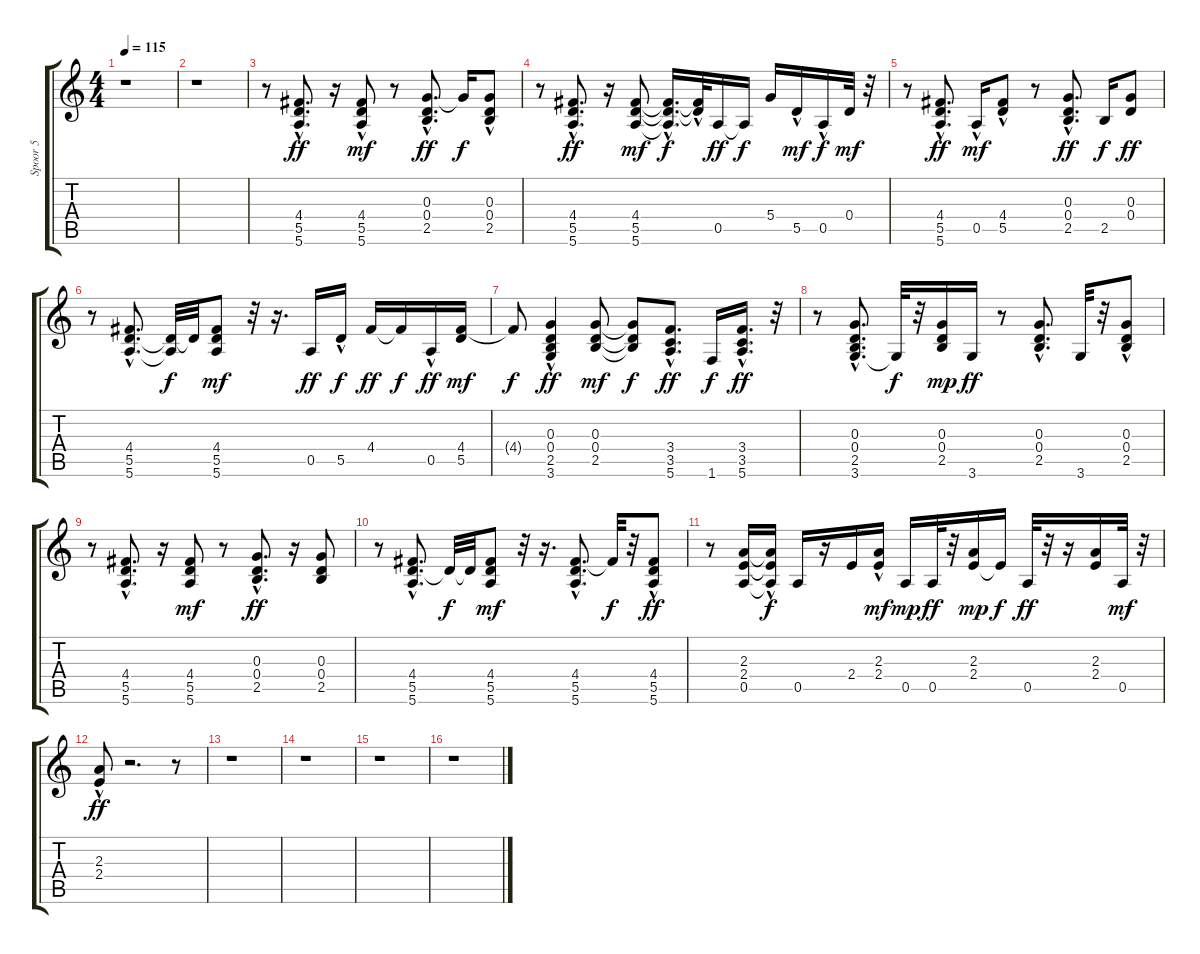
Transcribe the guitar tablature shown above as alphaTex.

\track ("Spoor 5" "Spoor 5") {instrument electricguitarclean}
\staff {score tabs}
\tuning (E4 B3 G3 D3 A2 E2) {hide}
\ts (4 4)
\tempo 115
\clef g2
\ks c
r.1{dy ff} |
r.1 |
r.8 (4.4{hac} 5.5{hac} 5.6).8{d} r.16 (4.4{hac} 5.5 5.6).8{dy mf} r.8 (0.3{hac} 0.4{hac} 2.5{hac}).8{d dy ff} 0.3{t}.16{dy f} (0.3 0.4{hac} 2.5{hac}).8 |
r.8 (4.4{hac} 5.5{hac} 5.6).8{d dy ff} r.16 (4.4 5.5 5.6).8{dy mf} (4.4{hac t} 5.5{hac t} 5.6{t}).16{d dy f} (4.4{hac t} 5.5{t}).32 0.5.16{dy ff} 0.5{t}.16{dy f} 5.4.16 5.5{hac}.16{dy mf} 0.5{hac}.16{dy f} 0.4.32{dy mf} r.32 |
r.8 (4.4{hac} 5.5 5.6).8{d dy ff} 0.5{hac}.16{dy mf} (4.4 5.5{hac}).8 r.8 (0.3{hac} 0.4{hac} 2.5).8{d dy ff} 2.5.16{dy f} (0.3 0.4).8{dy ff} |
r.8 (4.4{hac} 5.5{hac} 5.6{hac}).8{d} (5.5{t} 5.6{t}).32{dy f} 5.5{t}.32 (4.4 5.5 5.6).8{dy mf} r.32 r.16{d} 0.5.16{dy ff} 5.5{hac}.16{dy f} 4.4.16{dy ff} 4.4{t}.16{dy f} 0.5{hac}.16{dy ff} (4.4 5.5).16{dy mf} |
4.4{t}.8{dy f} (0.3{hac} 0.4{hac} 2.5 3.6).4{dy ff} (0.3 0.4 2.5).8{dy mf} (0.3{t} 0.4{t} 2.5{t}).8{dy f} (3.4{hac} 3.5{hac} 5.6{hac}).8{d dy ff} 1.6.16{dy f} (3.4{hac} 3.5{hac} 5.6{hac}).16{d dy ff} r.32 |
r.8 (0.3 0.4{hac} 2.5 3.6{hac}).8{d} 3.6{t}.32{dy f} r.32 (0.3 0.4 2.5).16{dy mp} 3.6.16{dy ff} r.8 (0.3 0.4{hac} 2.5).8{d} 3.6.32 r.32 (0.3{hac} 0.4{hac} 2.5).8 |
r.8 (4.4{hac} 5.5{hac} 5.6).8{d} r.16 (4.4 5.5 5.6).8{dy mf} r.8 (0.3 0.4{hac} 2.5).8{d dy ff} r.16 (0.3 0.4 2.5).8 |
r.8 (4.4{hac} 5.5{hac} 5.6{hac}).8{d} 5.5{t}.32{dy f} 5.5{t}.32 (4.4 5.5 5.6).8{dy mf} r.32 r.16{d} (4.4{hac} 5.5 5.6).8{d} 4.4{t}.32{dy f} r.32 (4.4 5.5{hac} 5.6).8{dy ff} |
r.8 (2.3 2.4 0.5).16 (2.3{hac t} 2.4{t} 0.5{t}).16{dy f} 0.5.16 r.16 2.4.16 (2.3{hac} 2.4{hac}).16{dy mf} 0.5.16{dy mp} 0.5.32{dy ff} r.32 (2.3 2.4).16{dy mp} 2.4{t}.16{dy f} 0.5.32{dy ff} r.32 r.16 (2.3 2.4).16 0.5.32{dy mf} r.32 |
(2.3{hac} 2.4).8{dy ff} r.2{d} r.8 |
r.1 |
r.1 |
r.1 |
r.1
